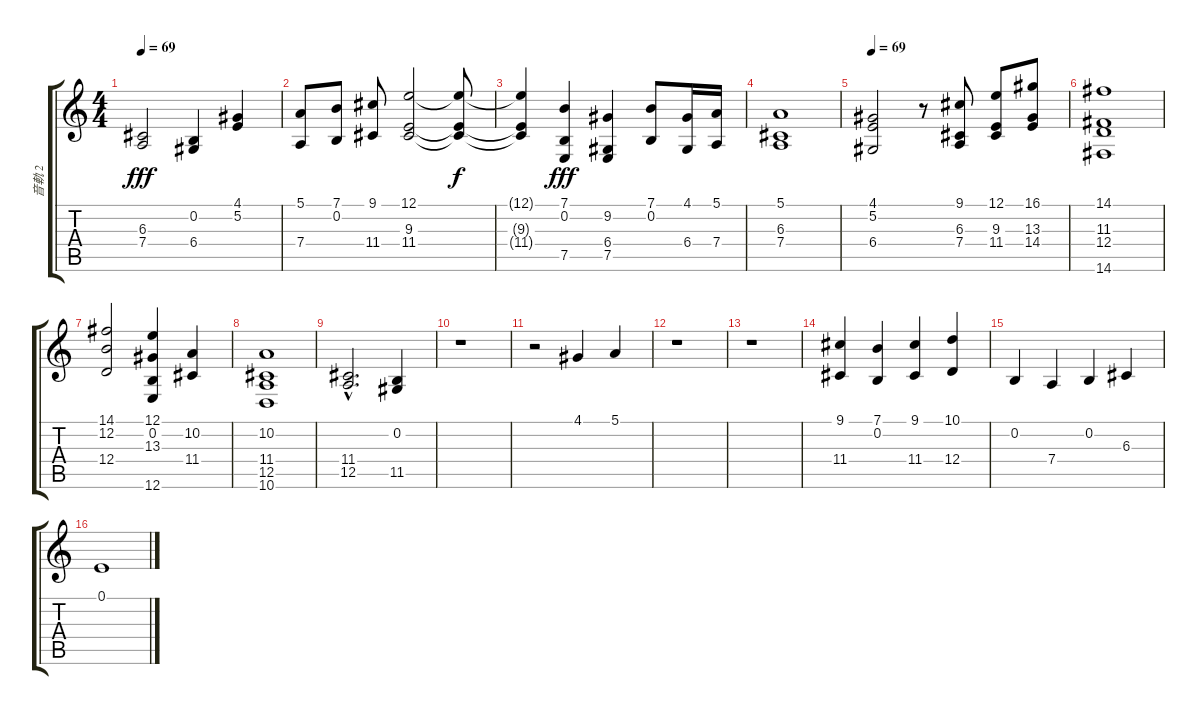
\track ("音軌 2" "音軌 2") {instrument stringensemble1}
\staff {score tabs}
\tuning (E4 B3 G3 D3 A2 E2) {hide}
\ts (4 4)
\tempo 69
\clef g2
\ks c
(6.3 7.4).2{dy fff} (0.2 6.4).4 (4.1 5.2).4 |
(5.1 7.4).8 (7.1 0.2).8 (9.1 11.4).8 (12.1 9.3 11.4).2 (12.1{t} 9.3{t} 11.4{t}).8{dy f} |
(12.1{t} 9.3{t} 11.4{t}).4 (7.1 0.2 7.5).4{dy fff} (9.2 6.4 7.5).4 (7.1 0.2).8 (4.1 6.4).16 (5.1 7.4).16 |
(5.1 6.3 7.4).1 |
\tempo 69
(4.1 5.2 6.4).2 r.8 (9.1 6.3 7.4).8 (12.1 9.3 11.4).8 (16.1 13.3 14.4).8 |
(14.1 11.3 12.4 14.6).1 |
(14.1 12.2 12.4).2 (12.1 0.2 13.3 12.6).4 (10.2 11.4).4 |
(10.2 11.4 12.5 10.6).1 |
(11.4{hac} 12.5{hac}).2{d} (0.2 11.5).4 |
r.1 |
r.2 4.1.4 5.1.4 |
r.1 |
r.1 |
(9.1 11.4).4 (7.1 0.2).4 (9.1 11.4).4 (10.1 12.4).4 |
0.2.4 7.4.4 0.2.4 6.3.4 |
0.1.1
